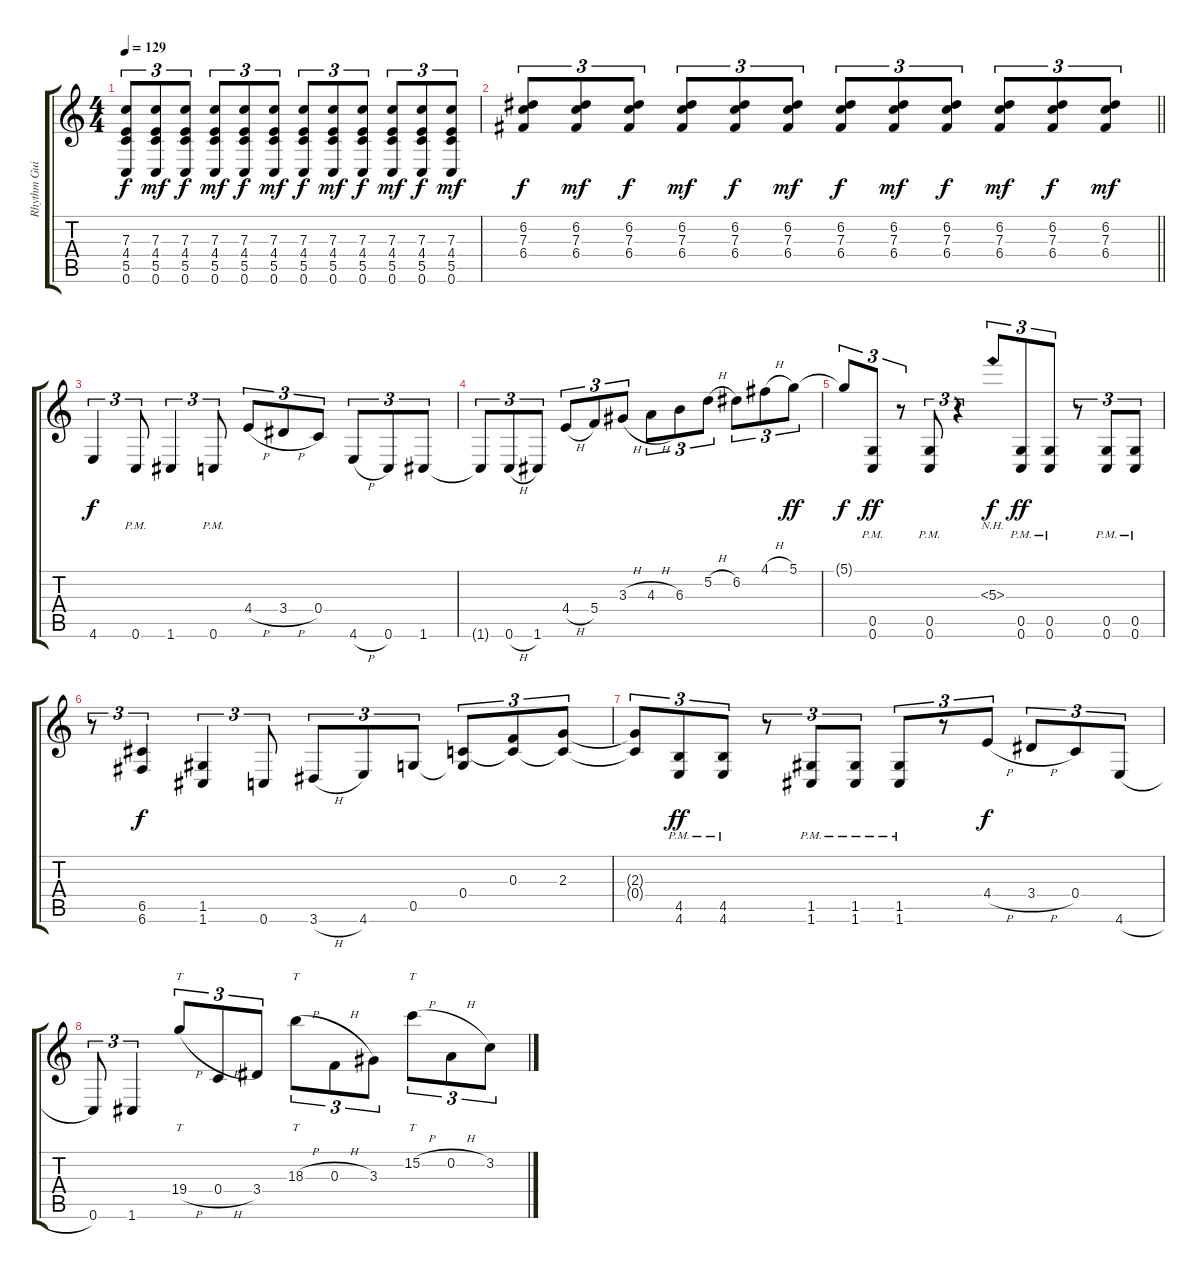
\track ("Rhythm Guitar R" "Rhythm Gui") {instrument distortionguitar}
\staff {score tabs}
\tuning (D4 A3 F3 C3 G2 C2) {hide}
\ts (4 4)
\tempo 129
\clef g2
\ks c
(7.3 4.4 5.5 0.6).8{tu (3 2) dy f} (7.3 4.4 5.5 0.6).8{tu (3 2) dy mf} (7.3 4.4 5.5 0.6).8{tu (3 2) dy f} (7.3 4.4 5.5 0.6).8{tu (3 2) dy mf} (7.3 4.4 5.5 0.6).8{tu (3 2) dy f} (7.3 4.4 5.5 0.6).8{tu (3 2) dy mf} (7.3 4.4 5.5 0.6).8{tu (3 2) dy f} (7.3 4.4 5.5 0.6).8{tu (3 2) dy mf} (7.3 4.4 5.5 0.6).8{tu (3 2) dy f} (7.3 4.4 5.5 0.6).8{tu (3 2) dy mf} (7.3 4.4 5.5 0.6).8{tu (3 2) dy f} (7.3 4.4 5.5 0.6).8{tu (3 2) dy mf} |
\barLineRight lightlight
(6.2 7.3 6.4).8{tu (3 2) dy f} (6.2 7.3 6.4).8{tu (3 2) dy mf} (6.2 7.3 6.4).8{tu (3 2) dy f} (6.2 7.3 6.4).8{tu (3 2) dy mf} (6.2 7.3 6.4).8{tu (3 2) dy f} (6.2 7.3 6.4).8{tu (3 2) dy mf} (6.2 7.3 6.4).8{tu (3 2) dy f} (6.2 7.3 6.4).8{tu (3 2) dy mf} (6.2 7.3 6.4).8{tu (3 2) dy f} (6.2 7.3 6.4).8{tu (3 2) dy mf} (6.2 7.3 6.4).8{tu (3 2) dy f} (6.2 7.3 6.4).8{tu (3 2) dy mf} |
\section ("" "")
4.6.4{tu (3 2) dy f volume 14} 0.6{pm}.8{tu (3 2)} 1.6.4{tu (3 2)} 0.6{pm}.8{tu (3 2)} 4.4{h}.8{tu (3 2)} 3.4{h}.8{tu (3 2)} 0.4.8{tu (3 2)} 4.6{h}.8{tu (3 2)} 0.6.8{tu (3 2)} 1.6.8{tu (3 2)} |
1.6{t}.8{tu (3 2)} 0.6{h}.8{tu (3 2)} 1.6.8{tu (3 2)} 4.4{h}.8{tu (3 2)} 5.4.8{tu (3 2)} 3.3{h}.8{tu (3 2)} 4.3{h}.8{tu (3 2)} 6.3.8{tu (3 2)} 5.2{h}.8{tu (3 2)} 6.2.8{tu (3 2)} 4.1{h}.8{tu (3 2)} 5.1.8{tu (3 2) dy ff} |
5.1{t}.8{tu (3 2) dy f} (0.5{pm} 0.6{pm}).8{tu (3 2) dy ff} r.8{tu (3 2)} (0.5{pm} 0.6{pm}).8{tu (3 2)} r.4{tu (3 2)} 5.3{nh}.8{tu (3 2) dy f} (0.5{pm} 0.6{pm}).8{tu (3 2) dy ff} (0.5{pm} 0.6{pm}).8{tu (3 2)} r.8{tu (3 2)} (0.5{pm} 0.6{pm}).8{tu (3 2)} (0.5{pm} 0.6{pm}).8{tu (3 2)} |
r.8{tu (3 2)} (6.5 6.6).4{tu (3 2) dy f} (1.5 1.6).4{tu (3 2)} 0.6.8{tu (3 2)} 3.6{h}.8{tu (3 2)} 4.6.8{tu (3 2)} 0.5.8{tu (3 2)} (0.4 0.5{t}).8{tu (3 2)} (0.3 0.4{t}).8{tu (3 2)} (2.3 0.4{t}).8{tu (3 2)} |
(2.3{t} 0.4{t}).8{tu (3 2)} (4.5{pm} 4.6{pm}).8{tu (3 2) dy ff} (4.5{pm} 4.6{pm}).8{tu (3 2)} r.8{tu (3 2)} (1.5{pm} 1.6{pm}).8{tu (3 2)} (1.5{pm} 1.6{pm}).8{tu (3 2)} (1.5{pm} 1.6{pm}).8{tu (3 2)} r.8{tu (3 2)} 4.4{h}.8{tu (3 2) dy f} 3.4{h}.8{tu (3 2)} 0.4.8{tu (3 2)} 4.6{h}.8{tu (3 2)} |
0.6.8{tu (3 2)} 1.6.4{tu (3 2)} 19.4{h}.8{tt tu (3 2)} 0.4{h}.8{tu (3 2)} 3.4.8{tu (3 2)} 18.3{h}.8{tt tu (3 2)} 0.3{h}.8{tu (3 2)} 3.3.8{tu (3 2)} 15.2{h}.8{tt tu (3 2)} 0.2{h}.8{tu (3 2)} 3.2{h}.8{tu (3 2)}
